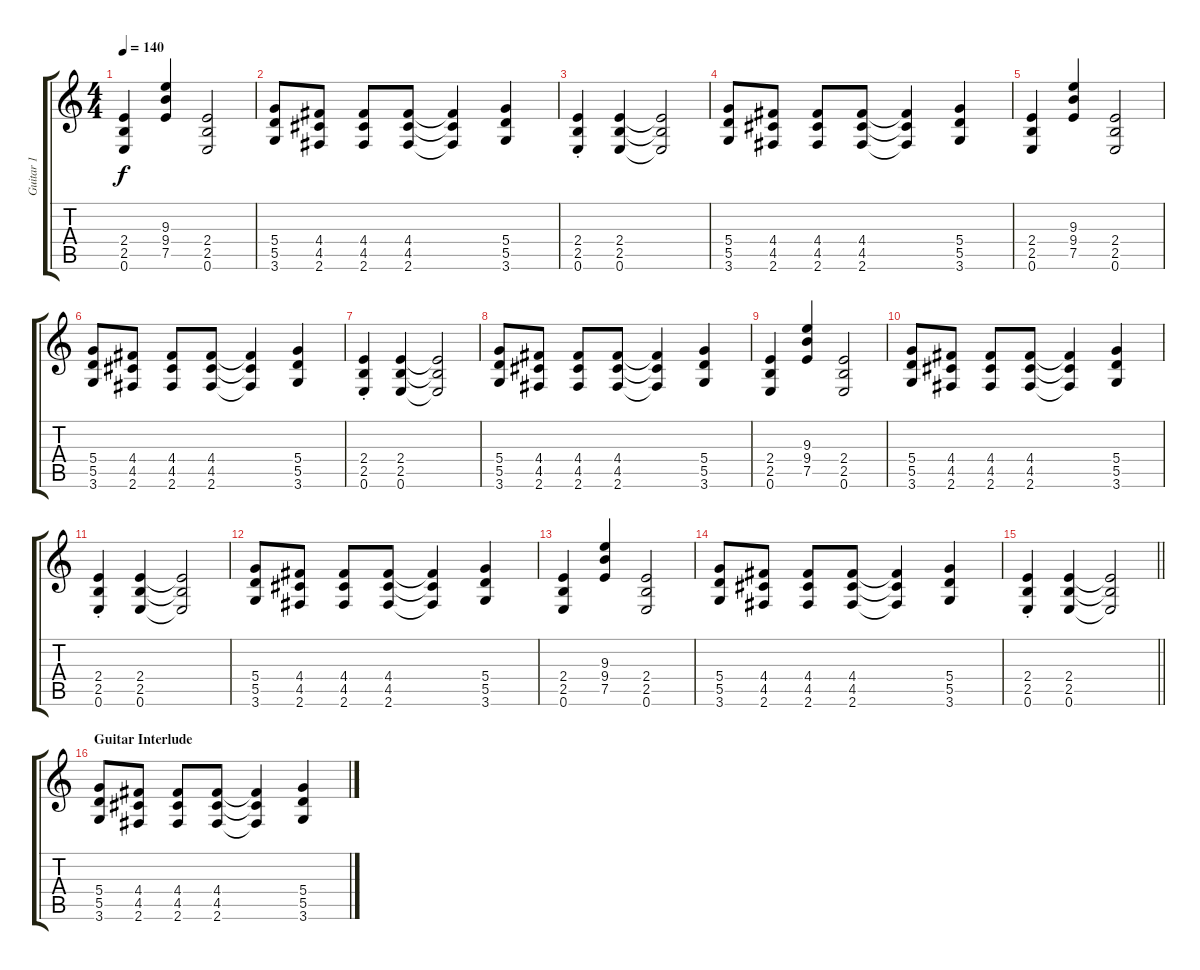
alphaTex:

\track ("Guitar 1" "Guitar 1") {instrument electricguitarclean}
\staff {score tabs}
\tuning (E4 B3 G3 D3 A2 E2) {hide}
\ts (4 4)
\tempo 140
\clef g2
\ks c
(2.4 2.5 0.6).4{dy f} (9.3 9.4 7.5).4 (2.4 2.5 0.6).2 |
(5.4 5.5 3.6).8 (4.4 4.5 2.6).8 (4.4 4.5 2.6).8 (4.4 4.5 2.6).8 (4.4{t} 4.5{t} 2.6{t}).4 (5.4 5.5 3.6).4 |
(2.4{st} 2.5{st} 0.6{st}).4 (2.4 2.5 0.6).4 (2.4{t} 2.5{t} 0.6{t}).2 |
(5.4 5.5 3.6).8 (4.4 4.5 2.6).8 (4.4 4.5 2.6).8 (4.4 4.5 2.6).8 (4.4{t} 4.5{t} 2.6{t}).4 (5.4 5.5 3.6).4 |
(2.4 2.5 0.6).4 (9.3 9.4 7.5).4 (2.4 2.5 0.6).2 |
(5.4 5.5 3.6).8 (4.4 4.5 2.6).8 (4.4 4.5 2.6).8 (4.4 4.5 2.6).8 (4.4{t} 4.5{t} 2.6{t}).4 (5.4 5.5 3.6).4 |
(2.4{st} 2.5{st} 0.6{st}).4 (2.4 2.5 0.6).4 (2.4{t} 2.5{t} 0.6{t}).2 |
(5.4 5.5 3.6).8 (4.4 4.5 2.6).8 (4.4 4.5 2.6).8 (4.4 4.5 2.6).8 (4.4{t} 4.5{t} 2.6{t}).4 (5.4 5.5 3.6).4 |
(2.4 2.5 0.6).4 (9.3 9.4 7.5).4 (2.4 2.5 0.6).2 |
(5.4 5.5 3.6).8 (4.4 4.5 2.6).8 (4.4 4.5 2.6).8 (4.4 4.5 2.6).8 (4.4{t} 4.5{t} 2.6{t}).4 (5.4 5.5 3.6).4 |
(2.4{st} 2.5{st} 0.6{st}).4 (2.4 2.5 0.6).4 (2.4{t} 2.5{t} 0.6{t}).2 |
(5.4 5.5 3.6).8 (4.4 4.5 2.6).8 (4.4 4.5 2.6).8 (4.4 4.5 2.6).8 (4.4{t} 4.5{t} 2.6{t}).4 (5.4 5.5 3.6).4 |
(2.4 2.5 0.6).4 (9.3 9.4 7.5).4 (2.4 2.5 0.6).2 |
(5.4 5.5 3.6).8 (4.4 4.5 2.6).8 (4.4 4.5 2.6).8 (4.4 4.5 2.6).8 (4.4{t} 4.5{t} 2.6{t}).4 (5.4 5.5 3.6).4 |
\barLineRight lightlight
(2.4{st} 2.5{st} 0.6{st}).4 (2.4 2.5 0.6).4 (2.4{t} 2.5{t} 0.6{t}).2 |
\section ("" "Guitar Interlude")
(5.4 5.5 3.6).8 (4.4 4.5 2.6).8 (4.4 4.5 2.6).8 (4.4 4.5 2.6).8 (4.4{t} 4.5{t} 2.6{t}).4 (5.4 5.5 3.6).4
